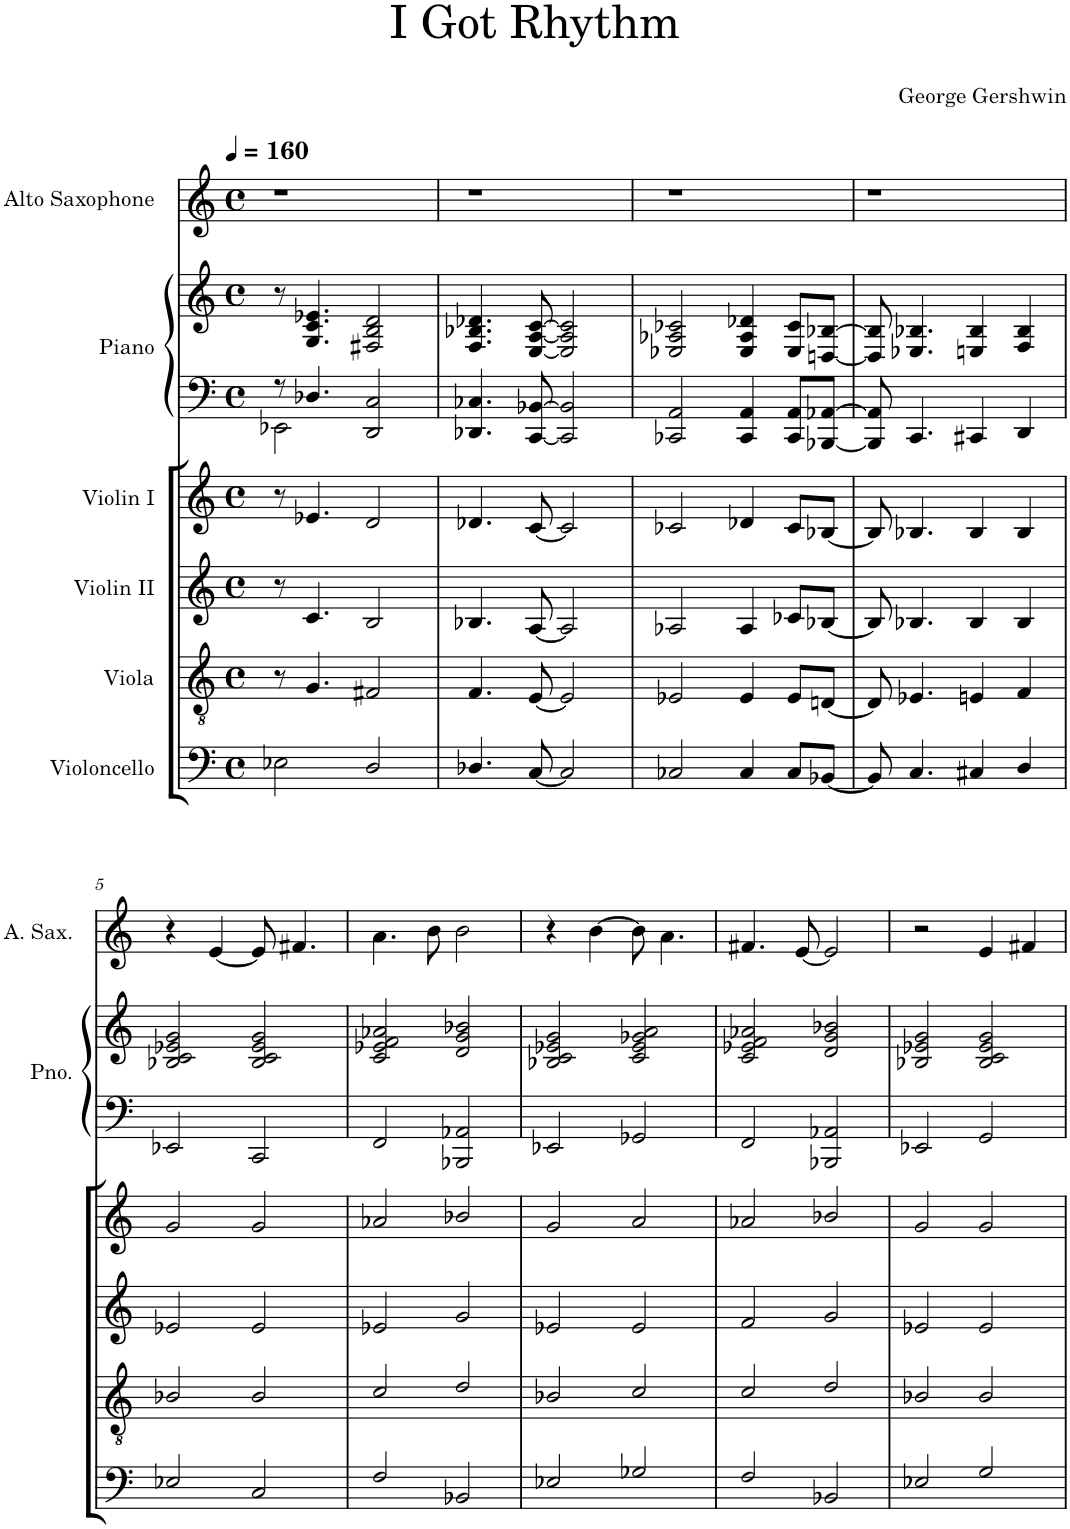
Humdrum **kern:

**kern	**kern	**kern	**kern	**kern	**kern	**kern
*part6	*part5	*part4	*part3	*part2	*part2	*part1
*staff7	*staff6	*staff5	*staff4	*staff3	*staff2	*staff1
*I"Violoncello	*I"Viola	*I"Violin II	*I"Violin I	*I"Piano	*	*I"Alto Saxophone
*I'Vc	*I'Vla	*I'Vln	*I'Vln	*I'Pno.	*	*I'A. Sax.
*clefF4	*clefGv2	*clefG2	*clefG2	*clefF4	*clefG2	*clefG2
*	*	*	*	*	*	*ITrd5c9
*k[]	*k[]	*k[]	*k[]	*k[]	*k[]	*k[]
*M4/4	*M4/4	*M4/4	*M4/4	*M4/4	*M4/4	*M4/4
*met(c)	*met(c)	*met(c)	*met(c)	*met(c)	*met(c)	*met(c)
*MM160	*MM160	*MM160	*MM160	*MM160	*MM160	*MM160
=1	=1	=1	=1	=1	=1	=1
*	*	*	*	*^	*	*
2E-X\	8r	8r	8r	8r	2EE-X\	8r	1r
.	4.G/	4.c/	4.e-X/	4.D-X/	.	4.G/ 4.c/ 4.e-X/	.
2D/	2F#X/	2B/	2d/	2DD/ 2C/	2ryy	2F#X/ 2B/ 2d/	.
*	*	*	*	*v	*v	*	*
=2	=2	=2	=2	=2	=2	=2
4.D-X/	4.F/	4.B-X/	4.d-X/	4.DD-X/ 4.C-X/	4.F/ 4.B-X/ 4.d-X/	1r
[8C/	[8E/	[8A/	[8c/	[8CC/ [8BB-X/	[8E/ [8A/ [8c/	.
2C/]	2E/]	2A/]	2c/]	2CC/] 2BB-/]	2E/] 2A/] 2c/]	.
=3	=3	=3	=3	=3	=3	=3
2C-X/	2E-X/	2A-X/	2c-X/	2CC-X/ 2AA/	2E-X/ 2A-X/ 2c-X/	1r
4C-/	4E-/	4A-/	4d-X/	4CC-/ 4AA/	4E-/ 4A-/ 4d-X/	.
8C-/L	8E-/L	8c-X/L	8c-/L	8CC-/ 8AA/L	8E-/ 8c-/L	.
[8BB-X/J	[8Dn/J	[8B-X/J	[8B-X/J	[8BBB-X/ [8AA-X/J	[8Dn/ [8B-X/J	.
=4	=4	=4	=4	=4	=4	=4
8BB-/]	8D/]	8B-/]	8B-/]	8BBB-/] 8AA-/]	8D/] 8B-/]	1r
4.C/	4.E-X/	4.B-X/	4.B-X/	4.CC/	4.E-X/ 4.B-X/	.
4C#X/	4En/	4B-/	4B-/	4CC#X/	4En/ 4B-/	.
4D/	4F/	4B-/	4B-/	4DD/	4F/ 4B-/	.
!!LO:LB:g=z
=5	=5	=5	=5	=5	=5	=5
2E-X/	2B-X/	2e-X/	2g/	2EE-X/	2B-X/ 2c/ 2e-X/ 2g/	4r
.	.	.	.	.	.	[4e/
2C/	2B-/	2e-/	2g/	2CC/	2B-/ 2c/ 2e-/ 2g/	8e/]
.	.	.	.	.	.	4.f#X/
=6	=6	=6	=6	=6	=6	=6
2F/	2c/	2e-X/	2a-X/	2FF/	2c/ 2e-X/ 2f/ 2a-X/	4.a\
.	.	.	.	.	.	8b\
2BB-X/	2d/	2g/	2b-X/	2BBB-X/ 2AA-X/	2d/ 2g/ 2b-X/	2b\
=7	=7	=7	=7	=7	=7	=7
2E-X/	2B-X/	2e-X/	2g/	2EE-X/	2B-X/ 2c/ 2e-X/ 2g/	4r
.	.	.	.	.	.	[4b\
2G-X/	2c/	2e-/	2a/	2GG-X/	2c/ 2e-/ 2g-X/ 2a/	8b\]
.	.	.	.	.	.	4.a\
=8	=8	=8	=8	=8	=8	=8
2F/	2c/	2f/	2a-X/	2FF/	2c/ 2e-X/ 2f/ 2a-X/	4.f#X/
.	.	.	.	.	.	[8e/
2BB-X/	2d/	2g/	2b-X/	2BBB-X/ 2AA-X/	2d/ 2g/ 2b-X/	2e/]
=9	=9	=9	=9	=9	=9	=9
2E-X/	2B-X/	2e-X/	2g/	2EE-X/	2B-X/ 2e-X/ 2g/	2r
2G/	2B-/	2e-/	2g/	2GG/	2B-/ 2c/ 2e-/ 2g/	4e/
.	.	.	.	.	.	4f#X/
=	=	=	=	=	=	=
*-	*-	*-	*-	*-	*-	*-
